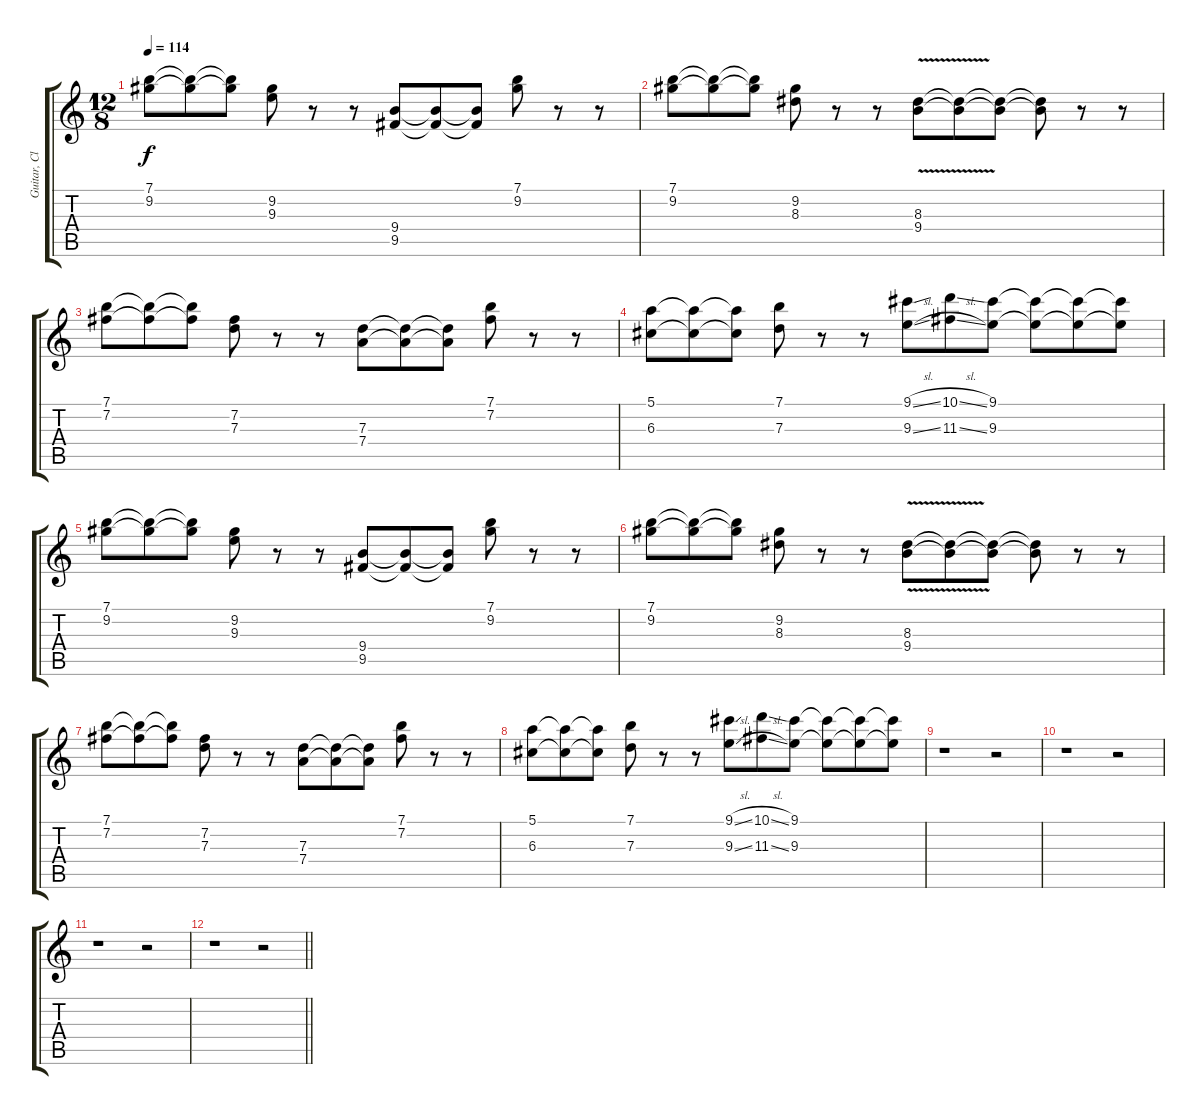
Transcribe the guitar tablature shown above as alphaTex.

\track ("Guitar, Clean 2" "Guitar, Cl") {instrument electricguitarclean}
\staff {score tabs}
\tuning (E4 B3 G3 D3 A2 E2) {hide}
\ts (12 8)
\tempo 114
\clef g2
\ks c
(7.1 9.2).8{dy f} (7.1{t} 9.2{t}).8 (7.1{t} 9.2{t}).8 (9.2 9.3).8 r.8 r.8 (9.4 9.5).8 (9.4{t} 9.5{t}).8 (9.4{t} 9.5{t}).8 (7.1 9.2).8 r.8 r.8 |
(7.1 9.2).8 (7.1{t} 9.2{t}).8 (7.1{t} 9.2{t}).8 (9.2 8.3).8 r.8 r.8 (8.3{v} 9.4{v}).8 (8.3{t} 9.4{t}).8 (8.3{t} 9.4{t}).8 (8.3{t} 9.4{t}).8 r.8 r.8 |
(7.1 7.2).8 (7.1{t} 7.2{t}).8 (7.1{t} 7.2{t}).8 (7.2 7.3).8 r.8 r.8 (7.3 7.4).8 (7.3{t} 7.4{t}).8 (7.3{t} 7.4{t}).8 (7.1 7.2).8 r.8 r.8 |
(5.1 6.3).8 (5.1{t} 6.3{t}).8 (5.1{t} 6.3{t}).8 (7.1 7.3).8 r.8 r.8 (9.1{sl} 9.3{sl}).8 (10.1{sl} 11.3{sl}).8 (9.1 9.3).8 (9.1{t} 9.3{t}).8 (9.1{t} 9.3{t}).8 (9.1{t} 9.3{t}).8 |
(7.1 9.2).8 (7.1{t} 9.2{t}).8 (7.1{t} 9.2{t}).8 (9.2 9.3).8 r.8 r.8 (9.4 9.5).8 (9.4{t} 9.5{t}).8 (9.4{t} 9.5{t}).8 (7.1 9.2).8 r.8 r.8 |
(7.1 9.2).8 (7.1{t} 9.2{t}).8 (7.1{t} 9.2{t}).8 (9.2 8.3).8 r.8 r.8 (8.3{v} 9.4{v}).8 (8.3{t} 9.4{t}).8 (8.3{t} 9.4{t}).8 (8.3{t} 9.4{t}).8 r.8 r.8 |
(7.1 7.2).8 (7.1{t} 7.2{t}).8 (7.1{t} 7.2{t}).8 (7.2 7.3).8 r.8 r.8 (7.3 7.4).8 (7.3{t} 7.4{t}).8 (7.3{t} 7.4{t}).8 (7.1 7.2).8 r.8 r.8 |
(5.1 6.3).8 (5.1{t} 6.3{t}).8 (5.1{t} 6.3{t}).8 (7.1 7.3).8 r.8 r.8 (9.1{sl} 9.3{sl}).8 (10.1{sl} 11.3{sl}).8 (9.1 9.3).8 (9.1{t} 9.3{t}).8 (9.1{t} 9.3{t}).8 (9.1{t} 9.3{t}).8 |
r.1 r.2 |
r.1 r.2 |
r.1 r.2 |
\barLineRight lightlight
r.1 r.2
